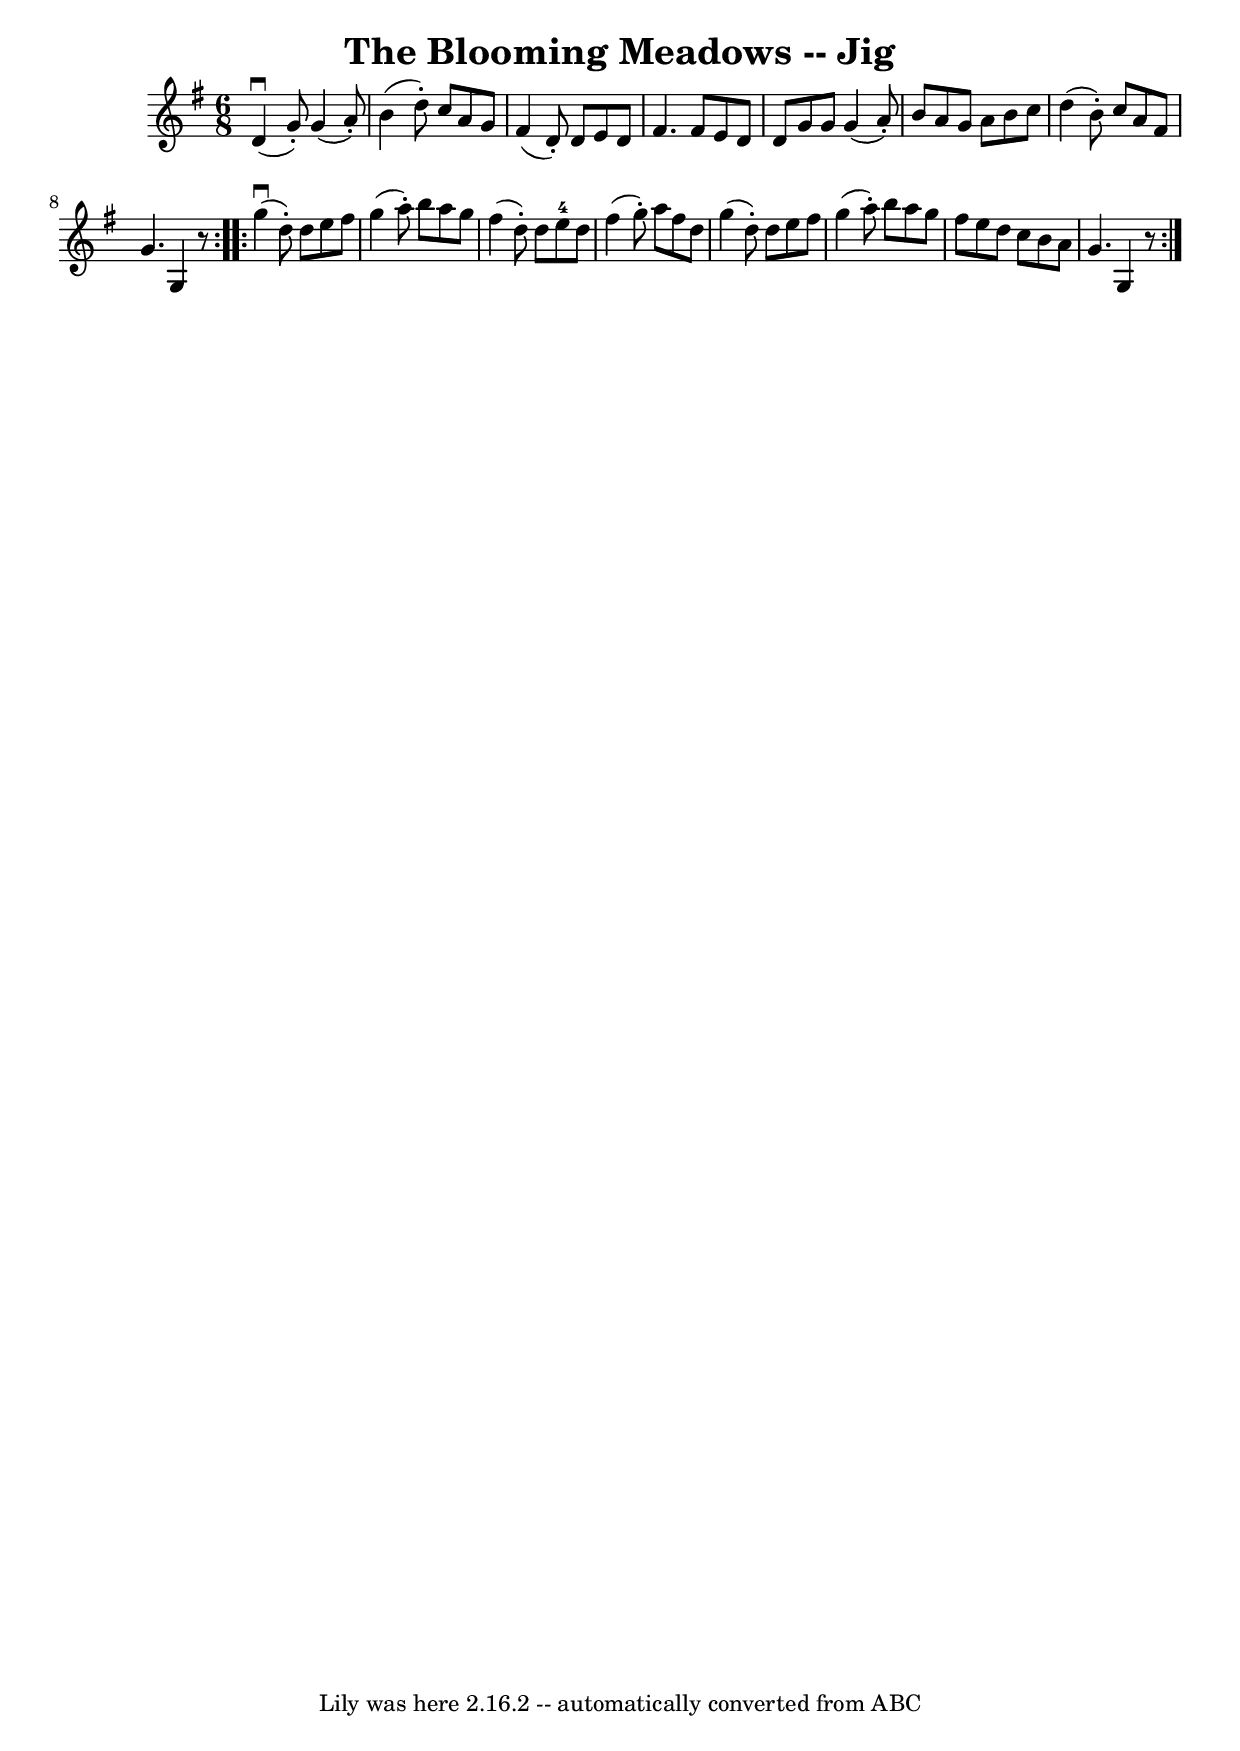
\version "2.16.2"
\include "Mammoth.ily"
\header {
  %% book = "Ryan's Mammoth Collection"
  crossRefNumber = "1"
  footnotes = "\\\\85 438"
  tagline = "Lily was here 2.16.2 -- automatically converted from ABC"
  title = "The Blooming Meadows -- Jig"

}
voicedefault =  {



  \repeat volta 2 {

    \time 6/8 
    \key g \major d'4^\downbow(g'8 -.) g'4 (a'8 -.)   
    |
    b'4 (d''8 -.) c''8 a'8 g'8    |
    fis'4 (d'8 
    -.) d'8 e'8 d'8    |
    fis'4. fis'8 e'8 d'8    
    |
    d'8 g'8 g'8 g'4 (a'8 -.)   |
    b'8 a'8    
    g'8 a'8 b'8 c''8    |
    d''4 (b'8 -.) c''8 a'8    
    fis'8    |
    g'4. g4    r8   
  }     
  \repeat volta 2 {
    g''4 
    ^\downbow(d''8 -.) d''8 e''8 fis''8    |
    g''4 (a''8 -. 
    -) b''8 a''8 g''8    |
    fis''4 (d''8 -.) d''8 e''8 
    -4 d''8    |
    fis''4 (g''8 -.) a''8 fis''8 d''8    
    |
    g''4 (d''8 -.) d''8 e''8 fis''8    |
    g''4 (
    a''8 -.) b''8 a''8 g''8    |
    fis''8 e''8 d''8 c''8 
    b'8 a'8    |
    g'4. g4    r8   
  }   

}

\score{
  <<

    \context Staff="default"
    {
      \voicedefault 
      
    }

  >>
  \layout {
    
  }
  \midi {
  }

}
